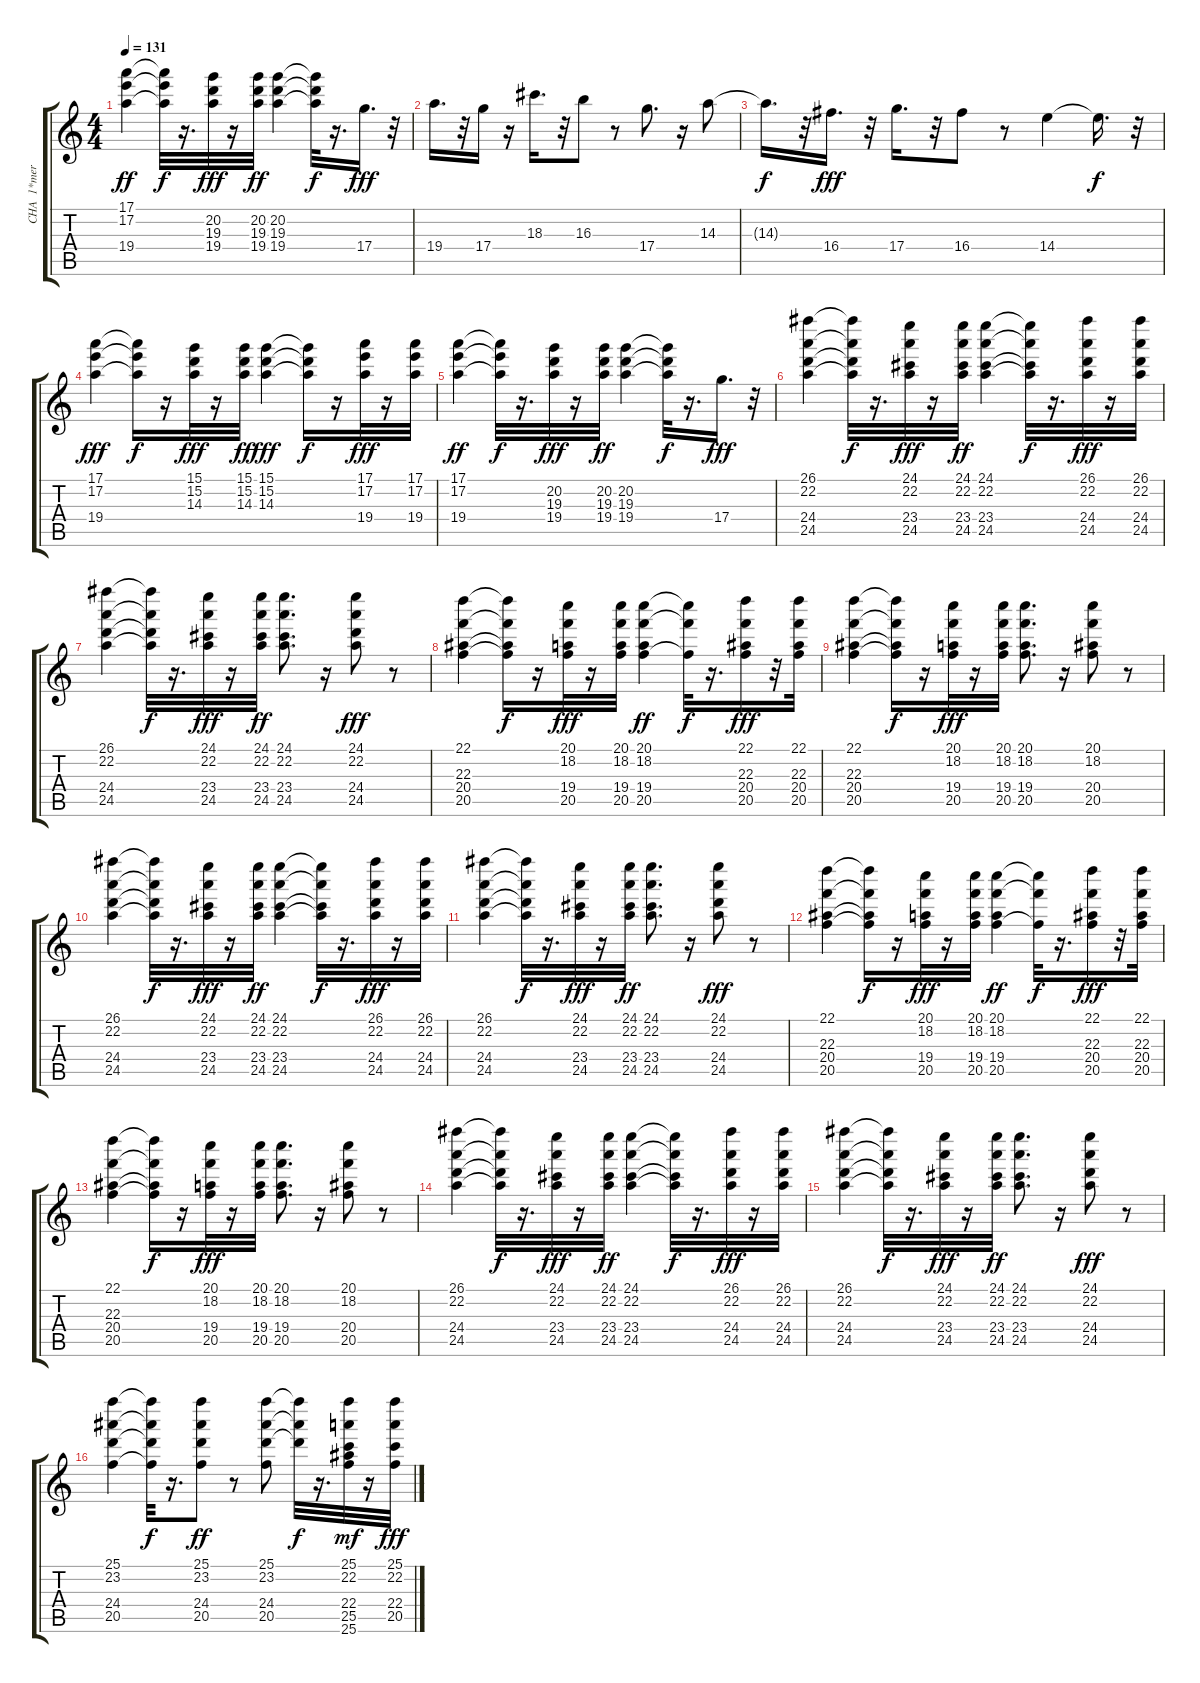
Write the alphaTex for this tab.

\track ("CHA  1*merged" "CHA  1*mer") {instrument acousticguitarsteel}
\staff {score tabs}
\tuning (E4 B3 G3 D3 A2 E2) {hide}
\ts (4 4)
\tempo 131
\clef g2
\ks c
(17.1 17.2 19.4).4{dy ff} (17.1{t} 17.2{t} 19.4{t}).32{dy f} r.16{d} (20.2 19.3 19.4).32{dy fff} r.16 (20.2 19.3 19.4).32{dy ff} (20.2 19.3 19.4).4 (20.2{t} 19.3{t} 19.4{t}).32{dy f} r.16{d} 17.4.16{d dy fff} r.32 |
19.4.16{d} r.32 17.4.16 r.16 18.3.16{d} r.32 16.3.8 r.8 17.4.8{d} r.16 14.3.8 |
14.3{t}.16{d dy f} r.32 16.4.16{d dy fff} r.32 17.4.16{d} r.32 16.4.8 r.8 14.4.4 14.4{t}.16{d dy f} r.32 |
(17.1 17.2 19.4).4{dy fff} (17.1{t} 17.2{t} 19.4{t}).16{dy f} r.16 (15.1 15.2 14.3).32{dy fff} r.16 (15.1 15.2 14.3).32{dy ff} (15.1 15.2 14.3).4{dy fff} (15.1{t} 15.2{t} 14.3{t}).16{dy f} r.16 (17.1 17.2 19.4).32{dy fff} r.16 (17.1 17.2 19.4).32 |
(17.1 17.2 19.4).4{dy ff} (17.1{t} 17.2{t} 19.4{t}).32{dy f} r.16{d} (20.2 19.3 19.4).32{dy fff} r.16 (20.2 19.3 19.4).32{dy ff} (20.2 19.3 19.4).4 (20.2{t} 19.3{t} 19.4{t}).32{dy f} r.16{d} 17.4.16{d dy fff} r.32 |
(26.1 22.2 24.4 24.5).4 (26.1{t} 22.2{t} 24.4{t} 24.5{t}).32{dy f} r.16{d} (24.1 22.2 23.4 24.5).32{dy fff} r.16 (24.1 22.2 23.4 24.5).32{dy ff} (24.1 22.2 23.4 24.5).4 (24.1{t} 22.2{t} 23.4{t} 24.5{t}).32{dy f} r.16{d} (26.1 22.2 24.4 24.5).32{dy fff} r.16 (26.1 22.2 24.4 24.5).32 |
(26.1 22.2 24.4 24.5).4 (26.1{t} 22.2{t} 24.4{t} 24.5{t}).32{dy f} r.16{d} (24.1 22.2 23.4 24.5).32{dy fff} r.16 (24.1 22.2 23.4 24.5).32{dy ff} (24.1 22.2 23.4 24.5).8{d} r.16 (24.1 22.2 24.4 24.5).8{dy fff} r.8 |
(22.1 22.3 20.4 20.5).4 (22.1{t} 22.3{t} 20.4{t} 20.5{t}).16{dy f} r.16 (20.1 18.2 19.4 20.5).32{dy fff} r.16 (20.1 18.2 19.4 20.5).32 (20.1 18.2 19.4 20.5).4{dy ff} (20.1{t} 18.2{t} 20.5{t}).32{dy f} r.16{d} (22.1 22.3 20.4 20.5).16{dy fff} r.32 (22.1 22.3 20.4 20.5).32 |
(22.1 22.3 20.4 20.5).4 (22.1{t} 22.3{t} 20.4{t} 20.5{t}).16{dy f} r.16 (20.1 18.2 19.4 20.5).32{dy fff} r.16 (20.1 18.2 19.4 20.5).32 (20.1 18.2 19.4 20.5).8{d} r.16 (20.1 18.2 20.4 20.5).8 r.8 |
(26.1 22.2 24.4 24.5).4 (26.1{t} 22.2{t} 24.4{t} 24.5{t}).32{dy f} r.16{d} (24.1 22.2 23.4 24.5).32{dy fff} r.16 (24.1 22.2 23.4 24.5).32{dy ff} (24.1 22.2 23.4 24.5).4 (24.1{t} 22.2{t} 23.4{t} 24.5{t}).32{dy f} r.16{d} (26.1 22.2 24.4 24.5).32{dy fff} r.16 (26.1 22.2 24.4 24.5).32 |
(26.1 22.2 24.4 24.5).4 (26.1{t} 22.2{t} 24.4{t} 24.5{t}).32{dy f} r.16{d} (24.1 22.2 23.4 24.5).32{dy fff} r.16 (24.1 22.2 23.4 24.5).32{dy ff} (24.1 22.2 23.4 24.5).8{d} r.16 (24.1 22.2 24.4 24.5).8{dy fff} r.8 |
(22.1 22.3 20.4 20.5).4 (22.1{t} 22.3{t} 20.4{t} 20.5{t}).16{dy f} r.16 (20.1 18.2 19.4 20.5).32{dy fff} r.16 (20.1 18.2 19.4 20.5).32 (20.1 18.2 19.4 20.5).4{dy ff} (20.1{t} 18.2{t} 20.5{t}).32{dy f} r.16{d} (22.1 22.3 20.4 20.5).16{dy fff} r.32 (22.1 22.3 20.4 20.5).32 |
(22.1 22.3 20.4 20.5).4 (22.1{t} 22.3{t} 20.4{t} 20.5{t}).16{dy f} r.16 (20.1 18.2 19.4 20.5).32{dy fff} r.16 (20.1 18.2 19.4 20.5).32 (20.1 18.2 19.4 20.5).8{d} r.16 (20.1 18.2 20.4 20.5).8 r.8 |
(26.1 22.2 24.4 24.5).4 (26.1{t} 22.2{t} 24.4{t} 24.5{t}).32{dy f} r.16{d} (24.1 22.2 23.4 24.5).32{dy fff} r.16 (24.1 22.2 23.4 24.5).32{dy ff} (24.1 22.2 23.4 24.5).4 (24.1{t} 22.2{t} 23.4{t} 24.5{t}).32{dy f} r.16{d} (26.1 22.2 24.4 24.5).32{dy fff} r.16 (26.1 22.2 24.4 24.5).32 |
(26.1 22.2 24.4 24.5).4 (26.1{t} 22.2{t} 24.4{t} 24.5{t}).32{dy f} r.16{d} (24.1 22.2 23.4 24.5).32{dy fff} r.16 (24.1 22.2 23.4 24.5).32{dy ff} (24.1 22.2 23.4 24.5).8{d} r.16 (24.1 22.2 24.4 24.5).8{dy fff} r.8 |
(25.1 23.2 24.4 20.5).4 (25.1{t} 23.2{t} 24.4{t} 20.5{t}).32{dy f} r.16{d} (25.1 23.2 24.4 20.5).8{dy ff} r.8 (25.1 23.2 24.4 20.5).8 (25.1{t} 23.2{t} 24.4{t}).32{dy f} r.16{d} (25.1 22.2 22.4 25.5 25.6).32{dy mf} r.16 (25.1 22.2 22.4 20.5).32{dy fff}
